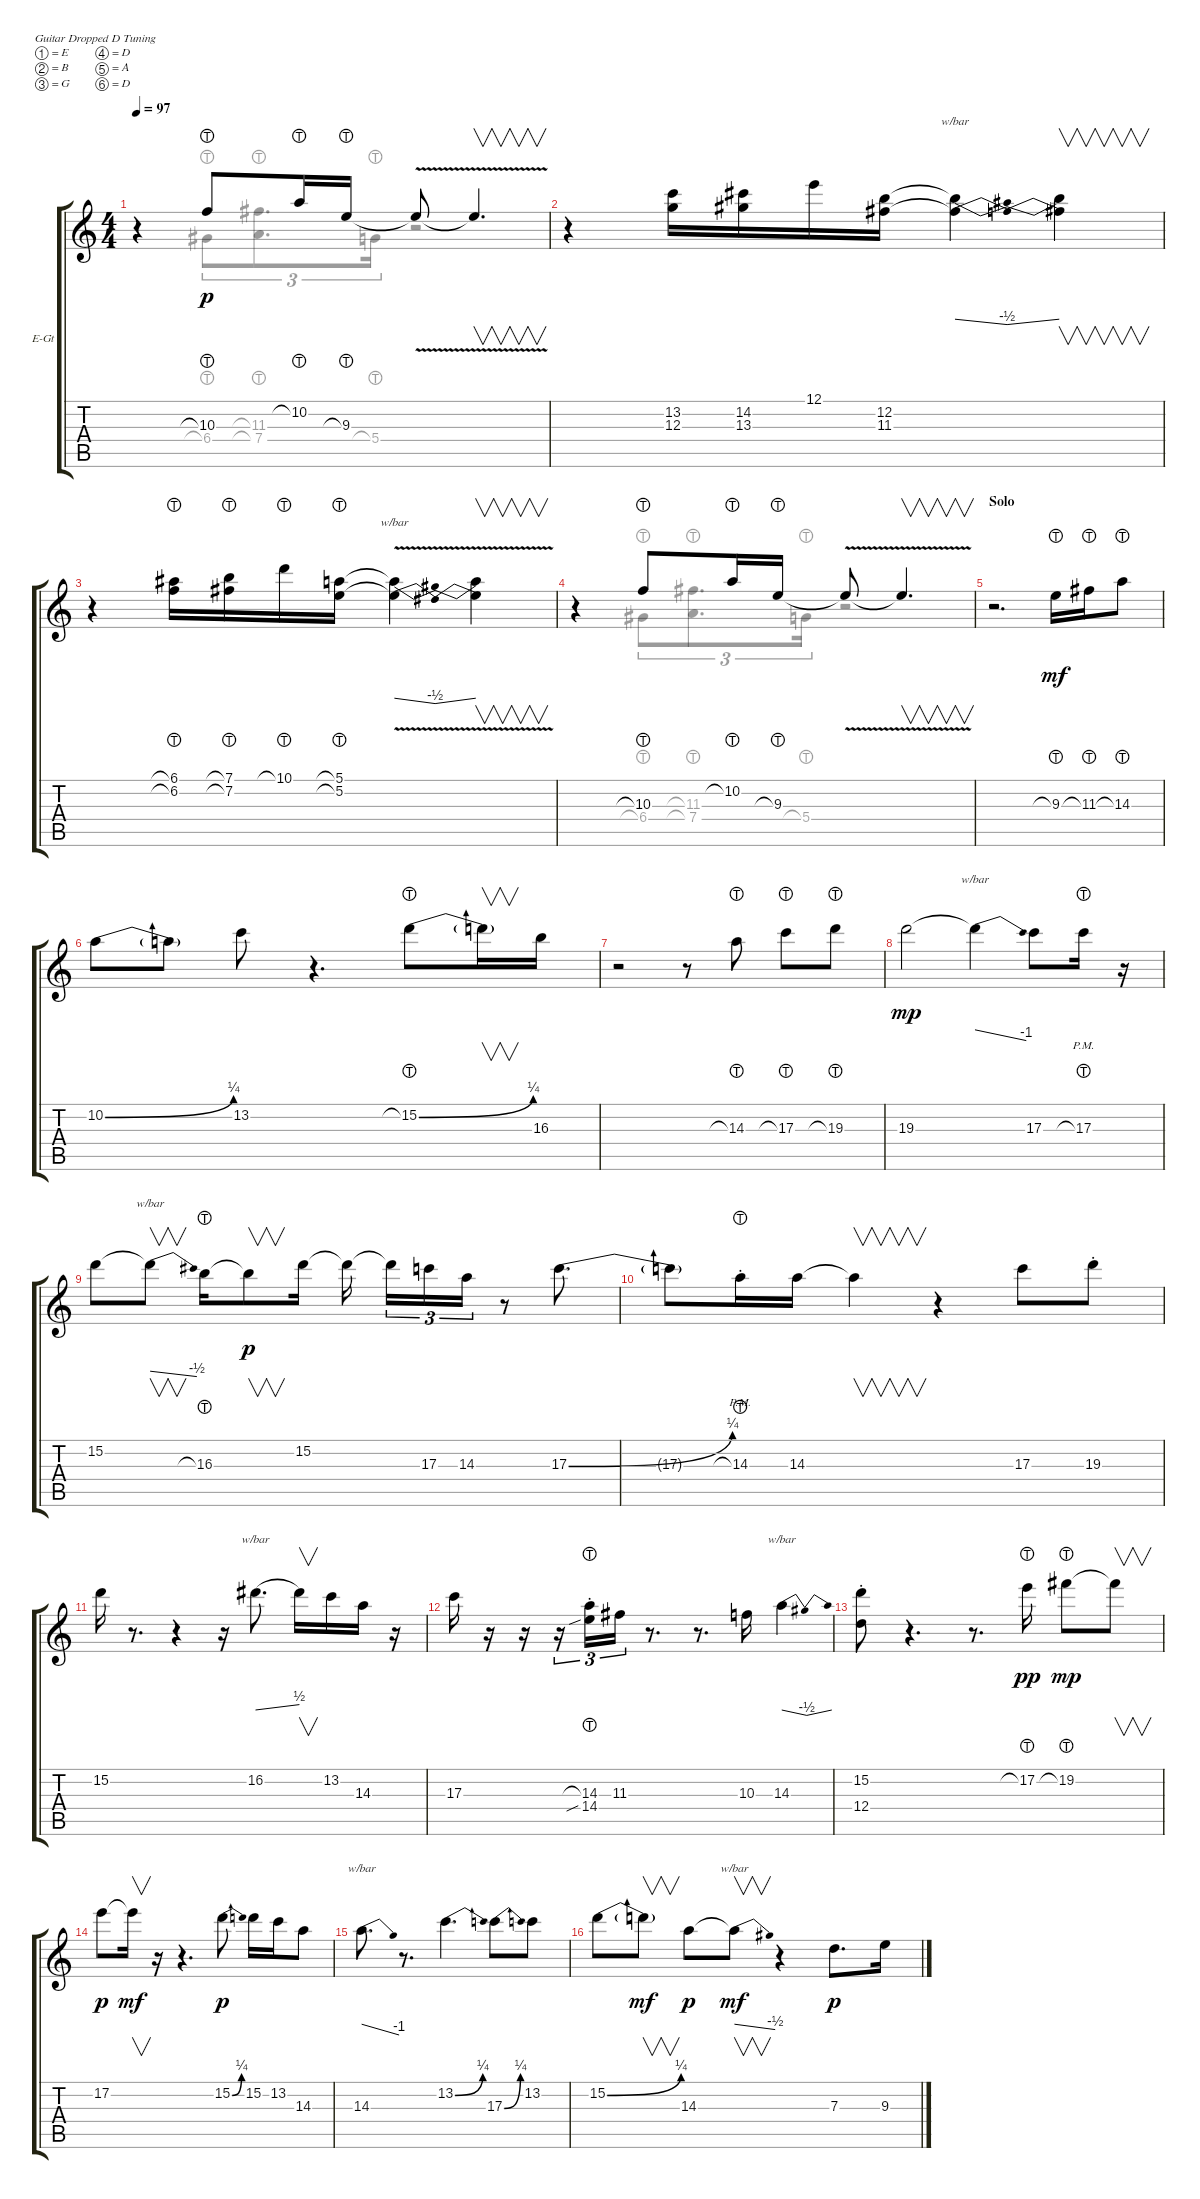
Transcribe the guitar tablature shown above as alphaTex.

\bracketExtendMode groupsimilarinstruments
\firstSystemTrackNameOrientation horizontal
\otherSystemsTrackNameOrientation horizontal
\track ("Lead Guitar " "E-Gt") {instrument distortionguitar}
\staff {score tabs}
\tuning (E4 B3 G3 D3 A2 D2)
\voice
\ts (4 4)
\tempo 97
\clef g2
\scale
0.582747
\ks c
r.4{dy p} 10.3{lht}.8 10.2{lht}.16 9.3{lht}.16 9.3{v t}.8 9.3{t}.4{v d} |
\scale
0.406389 r.4 (13.2 12.3).16 (13.3 14.2).16 12.1.16 (11.3 12.2).16 (11.3{t} 12.2{t}).4{tbe (dip default 0 0 14.399999999999999 -2 15 -2 59.4 0)} (11.3{t} 12.2{t}).4{v} |
r.4 (6.2{lht} 6.1{lht}).16 (7.2{lht} 7.1{lht}).16 10.1{lht}.16 (5.1{lht} 5.2{lht}).16 (5.2{t} 5.1{v t}).4{tbe (dip default 0 0 14.399999999999999 -2 15 -2 59.4 0)} (5.2{t} 5.1{t}).4{v} |
r.4 10.3{lht}.8 10.2{lht}.16 9.3{lht}.16 9.3{v t}.8 9.3{t}.4{v d} |
\section ("" "Solo")
r.2{d} 9.3{lht}.16{dy mf} 11.3{lht}.16 14.3{lht}.8 |
10.2{be (bend 0 0 59.4 1)}.8 10.2{t}.8 13.2.8 r.4{d} 15.2{be (bend 0 0 59.4 1) lht}.8 15.2{t}.16{v} 16.3.16 |
r.2 r.8 14.3{lht}.8 17.3{lht}.8 19.3{lht}.8 |
19.3.2{dy mp} 19.3{t}.4{tbe (dive default 24.599999999999998 0 34.8 -4)} 17.3.8 17.3{lht pm}.16 r.16 |
15.2.8 15.2{t}.8{v tbe (dive default 40.199999999999996 0 59.4 -2)} 16.3{lht}.16 16.3{t}.8{v dy p} 15.2.16 15.2{t}.16 15.2{t}.16{tu (3 2)} 17.3.16{tu (3 2)} 14.3.16{tu (3 2)} r.8 17.3{be (bend 0 0 39 1)}.8{d} |
17.3{t}.8 14.3{lht pm st}.16 14.3.16 14.3{t}.4{v} r.4 17.3.8 19.3{st}.8 |
15.2.16 r.8{d} r.4 r.16 16.2.8{d tbe (dive default 11.4 0 60 2)} 16.2{t}.16{v} 13.2.16 14.3.16 r.16 |
17.3.16 r.16 r.16 r.16{tu (3 2)} (14.3{lht} 14.4{sib st}).16{tu (3 2)} 11.3.16{tu (3 2)} r.8{d} r.8{d} 10.3.16 14.3.4{tbe (dip default 0 0 14.399999999999999 -2 15 -2 30 0)} |
(15.2 12.4{st}).8 r.4{d} r.8{d} 17.2{lht}.16{dy pp} 19.2{lht}.8{dy mp} 19.2{t}.8{v} |
17.2.8{dy p} 17.2{t}.16{v dy mf} r.16 r.4{d} 15.2{be (bend 0 0 59.4 1)}.8{dy p} 15.2.16 13.2.16 14.3.8 |
14.3.8{d tbe (dive default 41.4 0 60 -4)} r.8{d} 13.2{be (bend 0 0 59.4 1)}.4{d} 17.3{be (bend 0 0 59.4 1)}.8 13.2.8 |
15.2{be (bend 0 0 59.4 1)}.8 15.2{t}.8{v dy mf} 14.3.8{dy p} 14.3{t}.8{v tbe (dive default 43.8 0 60 -2) dy mf} r.4 7.3.8{d dy p} 9.3.16
\voice
\clef g2
\ottava regular
\simile none
\scale
0.582747
\ks c
r.4{dy p} 6.4{lht}.8{tu (3 2)} (7.4{lht} 11.3{lht}).8{d tu (3 2)} 5.4{lht}.16{tu (3 2)} r.2 |
\scale
0.406389 |
|
r.4 6.4{lht}.8{tu (3 2)} (7.4{lht} 11.3{lht}).8{d tu (3 2)} 5.4{lht}.16{tu (3 2)} r.2 |
|
|
|
|
|
|
|
|
|
|
|
